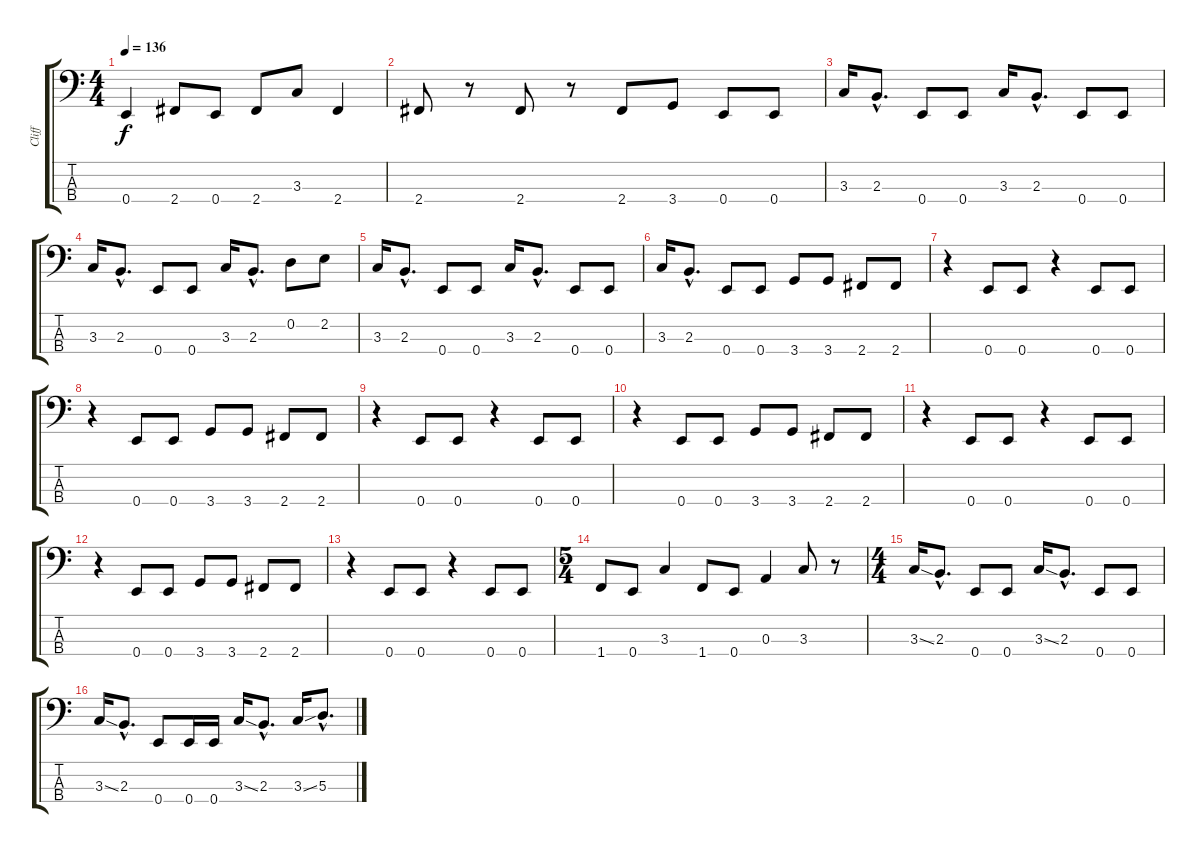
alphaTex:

\track ("Cliff" "Cliff") {instrument electricbassfinger}
\staff {score tabs}
\tuning (G2 D2 A1 E1) {hide}
\ts (4 4)
\tempo 136
\clef f4
\ks c
0.4.4{dy f} 2.4.8 0.4.8 2.4.8 3.3.8 2.4.4 |
2.4.8 r.8 2.4.8 r.8 2.4.8 3.4.8 0.4.8 0.4.8 |
3.3.16 2.3{hac}.8{d} 0.4.8 0.4.8 3.3.16 2.3{hac}.8{d} 0.4.8 0.4.8 |
3.3.16 2.3{hac}.8{d} 0.4.8 0.4.8 3.3.16 2.3{hac}.8{d} 0.2.8 2.2.8 |
3.3.16 2.3{hac}.8{d} 0.4.8 0.4.8 3.3.16 2.3{hac}.8{d} 0.4.8 0.4.8 |
3.3.16 2.3{hac}.8{d} 0.4.8 0.4.8 3.4.8 3.4.8 2.4.8 2.4.8 |
r.4 0.4.8 0.4.8 r.4 0.4.8 0.4.8 |
r.4 0.4.8 0.4.8 3.4.8 3.4.8 2.4.8 2.4.8 |
r.4 0.4.8 0.4.8 r.4 0.4.8 0.4.8 |
r.4 0.4.8 0.4.8 3.4.8 3.4.8 2.4.8 2.4.8 |
r.4 0.4.8 0.4.8 r.4 0.4.8 0.4.8 |
r.4 0.4.8 0.4.8 3.4.8 3.4.8 2.4.8 2.4.8 |
r.4 0.4.8 0.4.8 r.4 0.4.8 0.4.8 |
\ts (5 4)
1.4.8 0.4.8 3.3.4 1.4.8 0.4.8 0.3.4 3.3.8 r.8 |
\ts (4 4)
3.3{ss}.16 2.3{hac}.8{d} 0.4.8 0.4.8 3.3{ss}.16 2.3{hac}.8{d} 0.4.8 0.4.8 |
3.3{ss}.16 2.3{hac}.8{d} 0.4.8 0.4.16 0.4.16 3.3{ss}.16 2.3{hac}.8{d} 3.3{ss}.16 5.3{hac}.8{d}
